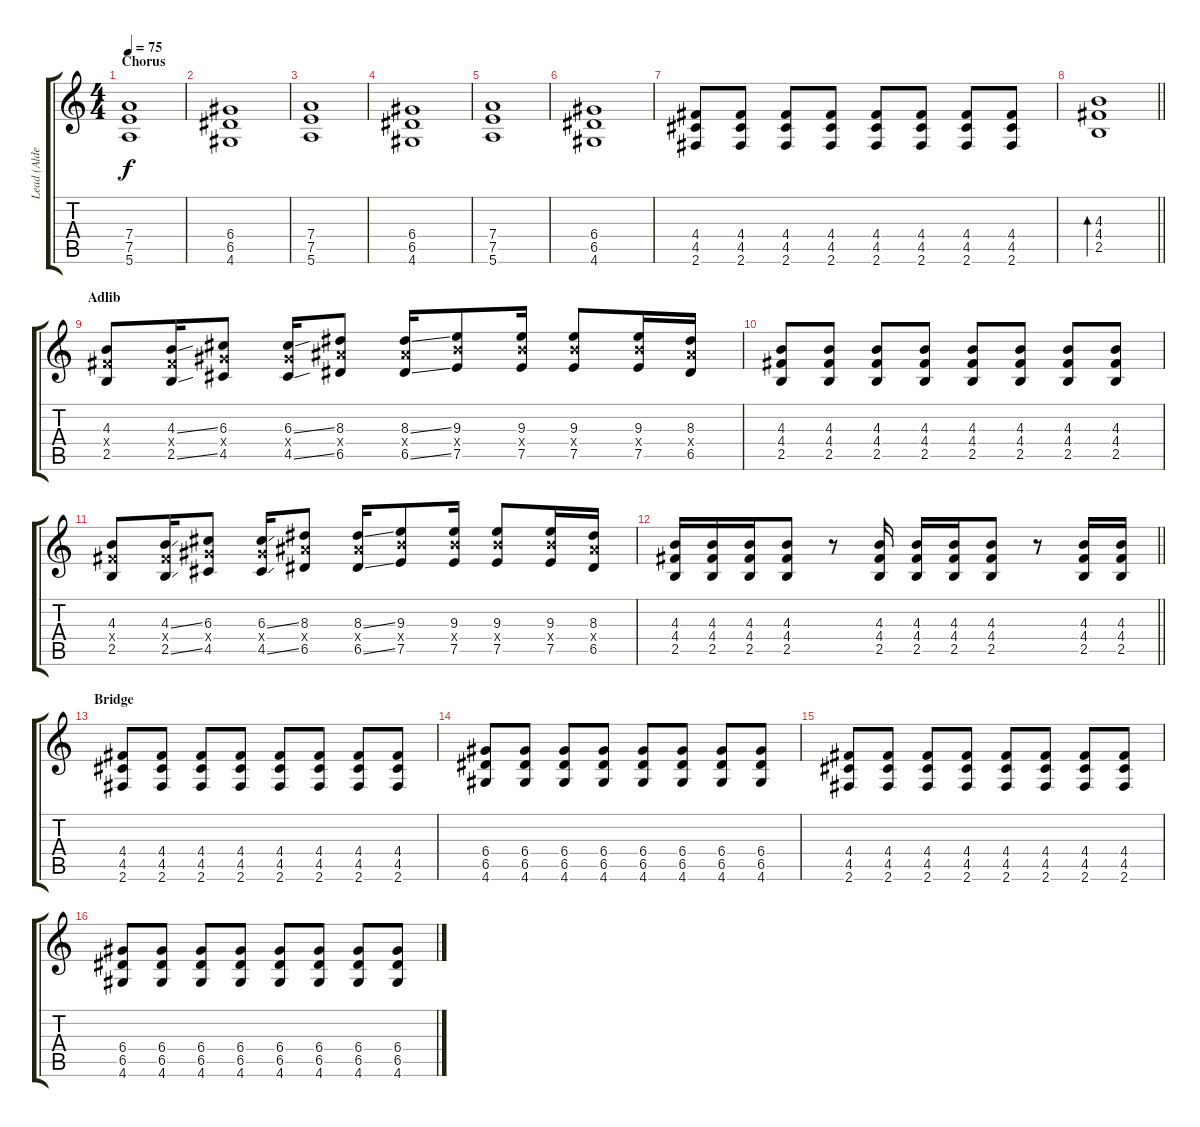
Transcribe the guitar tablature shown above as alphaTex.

\track ("Lead (Alden)" "Lead (Alde") {instrument distortionguitar}
\staff {score tabs}
\tuning (E4 B3 G3 D3 A2 E2) {hide}
\ts (4 4)
\section ("" "Chorus")
\tempo 75
\clef g2
\ks c
(7.4 7.5 5.6).1{dy f} |
(6.4 6.5 4.6).1 |
(7.4 7.5 5.6).1 |
(6.4 6.5 4.6).1 |
(7.4 7.5 5.6).1 |
(6.4 6.5 4.6).1 |
(4.4 4.5 2.6).8 (4.4 4.5 2.6).8 (4.4 4.5 2.6).8 (4.4 4.5 2.6).8 (4.4 4.5 2.6).8 (4.4 4.5 2.6).8 (4.4 4.5 2.6).8 (4.4 4.5 2.6).8 |
\barLineRight lightlight
(4.3 4.4 2.5).1{bd 120} |
\section ("" "Adlib")
(4.3 4.4{x} 2.5).8 (4.3{ss} 4.4{x} 2.5{ss}).16 (6.3 6.4{x} 4.5).8 (6.3{ss} 6.4{x} 4.5{ss}).16 (8.3 8.4{x} 6.5).8 (8.3{ss} 8.4{x} 6.5{ss}).16 (9.3 9.4{x} 7.5).8 (9.3 9.4{x} 7.5).16 (9.3 9.4{x} 7.5).8 (9.3 9.4{x} 7.5).16 (8.3 8.4{x} 6.5).16 |
(4.3 4.4 2.5).8 (4.3 4.4 2.5).8 (4.3 4.4 2.5).8 (4.3 4.4 2.5).8 (4.3 4.4 2.5).8 (4.3 4.4 2.5).8 (4.3 4.4 2.5).8 (4.3 4.4 2.5).8 |
(4.3 4.4{x} 2.5).8 (4.3{ss} 4.4{x} 2.5{ss}).16 (6.3 6.4{x} 4.5).8 (6.3{ss} 6.4{x} 4.5{ss}).16 (8.3 8.4{x} 6.5).8 (8.3{ss} 8.4{x} 6.5{ss}).16 (9.3 9.4{x} 7.5).8 (9.3 9.4{x} 7.5).16 (9.3 9.4{x} 7.5).8 (9.3 9.4{x} 7.5).16 (8.3 8.4{x} 6.5).16 |
\barLineRight lightlight
(4.3 4.4 2.5).16 (4.3 4.4 2.5).16 (4.3 4.4 2.5).16 (4.3 4.4 2.5).8 r.8 (4.3 4.4 2.5).16 (4.3 4.4 2.5).16 (4.3 4.4 2.5).16 (4.3 4.4 2.5).8 r.8 (4.3 4.4 2.5).16 (4.3 4.4 2.5).16 |
\section ("" "Bridge")
(4.4 4.5 2.6).8 (4.4 4.5 2.6).8 (4.4 4.5 2.6).8 (4.4 4.5 2.6).8 (4.4 4.5 2.6).8 (4.4 4.5 2.6).8 (4.4 4.5 2.6).8 (4.4 4.5 2.6).8 |
(6.4 6.5 4.6).8 (6.4 6.5 4.6).8 (6.4 6.5 4.6).8 (6.4 6.5 4.6).8 (6.4 6.5 4.6).8 (6.4 6.5 4.6).8 (6.4 6.5 4.6).8 (6.4 6.5 4.6).8 |
(4.4 4.5 2.6).8 (4.4 4.5 2.6).8 (4.4 4.5 2.6).8 (4.4 4.5 2.6).8 (4.4 4.5 2.6).8 (4.4 4.5 2.6).8 (4.4 4.5 2.6).8 (4.4 4.5 2.6).8 |
(6.4 6.5 4.6).8 (6.4 6.5 4.6).8 (6.4 6.5 4.6).8 (6.4 6.5 4.6).8 (6.4 6.5 4.6).8 (6.4 6.5 4.6).8 (6.4 6.5 4.6).8 (6.4 6.5 4.6).8
